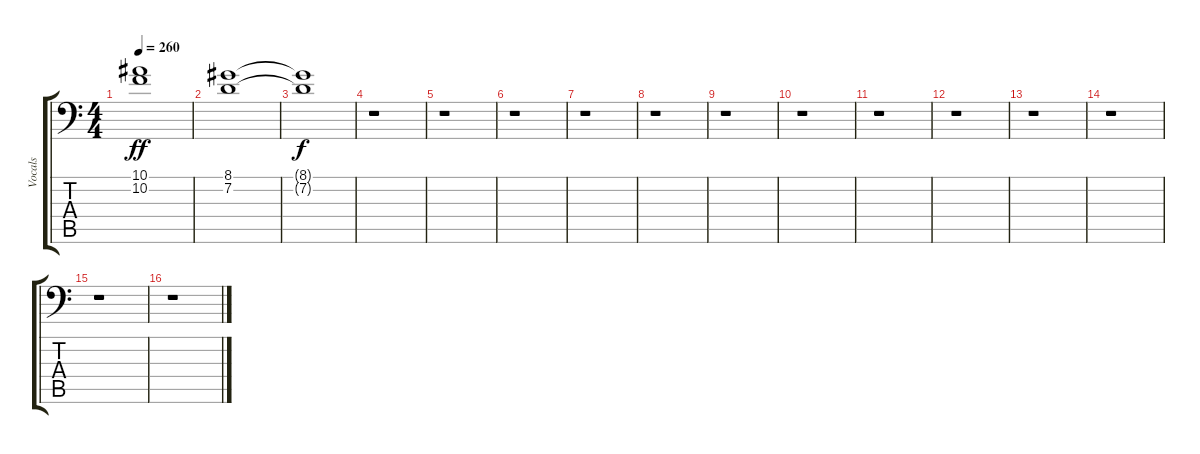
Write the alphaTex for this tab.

\track ("Vocals" "Vocals") {instrument lead1square}
\staff {score tabs}
\tuning (C4 G3 Eb3 Bb2 F2 Bb1) {hide}
\ts (4 4)
\tempo 260
\clef f4
\ks c
(10.1 10.2).1{dy ff} |
(8.1 7.2).1 |
(8.1{t} 7.2{t}).1{dy f} |
r.1 |
r.1 |
r.1 |
r.1{instrument electricbassfinger} |
r.1 |
r.1 |
r.1 |
r.1 |
r.1 |
r.1{instrument pad2warm} |
r.1 |
r.1{instrument lead1square} |
r.1
